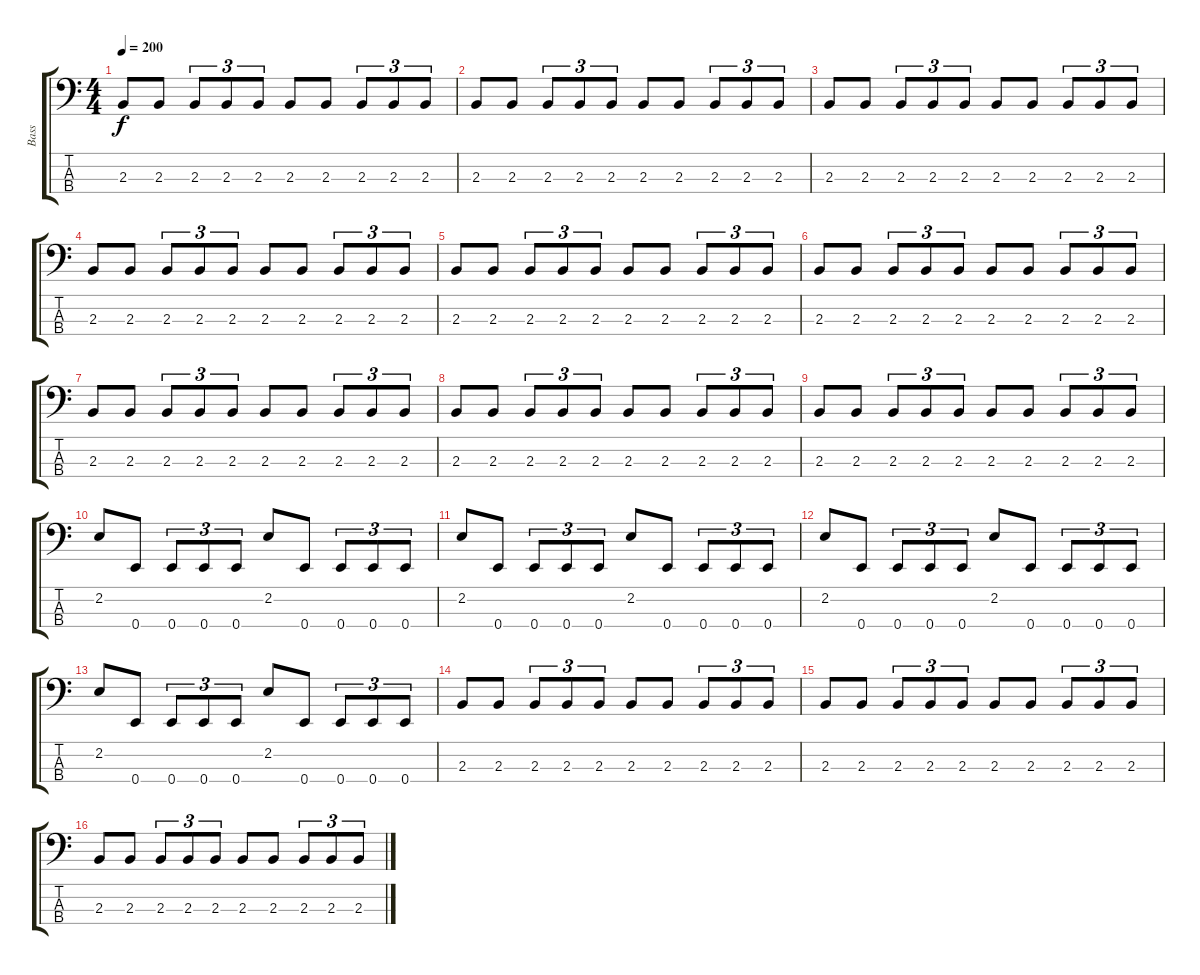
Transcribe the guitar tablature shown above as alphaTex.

\track ("Bass" "Bass") {instrument electricbassfinger}
\staff {score tabs}
\tuning (G2 D2 A1 E1) {hide}
\ts (4 4)
\tempo 200
\clef f4
\ks c
2.3.8{dy f} 2.3.8 2.3.8{tu (3 2)} 2.3.8{tu (3 2)} 2.3.8{tu (3 2)} 2.3.8 2.3.8 2.3.8{tu (3 2)} 2.3.8{tu (3 2)} 2.3.8{tu (3 2)} |
2.3.8 2.3.8 2.3.8{tu (3 2)} 2.3.8{tu (3 2)} 2.3.8{tu (3 2)} 2.3.8 2.3.8 2.3.8{tu (3 2)} 2.3.8{tu (3 2)} 2.3.8{tu (3 2)} |
2.3.8 2.3.8 2.3.8{tu (3 2)} 2.3.8{tu (3 2)} 2.3.8{tu (3 2)} 2.3.8 2.3.8 2.3.8{tu (3 2)} 2.3.8{tu (3 2)} 2.3.8{tu (3 2)} |
2.3.8 2.3.8 2.3.8{tu (3 2)} 2.3.8{tu (3 2)} 2.3.8{tu (3 2)} 2.3.8 2.3.8 2.3.8{tu (3 2)} 2.3.8{tu (3 2)} 2.3.8{tu (3 2)} |
2.3.8 2.3.8 2.3.8{tu (3 2)} 2.3.8{tu (3 2)} 2.3.8{tu (3 2)} 2.3.8 2.3.8 2.3.8{tu (3 2)} 2.3.8{tu (3 2)} 2.3.8{tu (3 2)} |
2.3.8 2.3.8 2.3.8{tu (3 2)} 2.3.8{tu (3 2)} 2.3.8{tu (3 2)} 2.3.8 2.3.8 2.3.8{tu (3 2)} 2.3.8{tu (3 2)} 2.3.8{tu (3 2)} |
2.3.8 2.3.8 2.3.8{tu (3 2)} 2.3.8{tu (3 2)} 2.3.8{tu (3 2)} 2.3.8 2.3.8 2.3.8{tu (3 2)} 2.3.8{tu (3 2)} 2.3.8{tu (3 2)} |
2.3.8 2.3.8 2.3.8{tu (3 2)} 2.3.8{tu (3 2)} 2.3.8{tu (3 2)} 2.3.8 2.3.8 2.3.8{tu (3 2)} 2.3.8{tu (3 2)} 2.3.8{tu (3 2)} |
2.3.8 2.3.8 2.3.8{tu (3 2)} 2.3.8{tu (3 2)} 2.3.8{tu (3 2)} 2.3.8 2.3.8 2.3.8{tu (3 2)} 2.3.8{tu (3 2)} 2.3.8{tu (3 2)} |
2.2.8 0.4.8 0.4.8{tu (3 2)} 0.4.8{tu (3 2)} 0.4.8{tu (3 2)} 2.2.8 0.4.8 0.4.8{tu (3 2)} 0.4.8{tu (3 2)} 0.4.8{tu (3 2)} |
2.2.8 0.4.8 0.4.8{tu (3 2)} 0.4.8{tu (3 2)} 0.4.8{tu (3 2)} 2.2.8 0.4.8 0.4.8{tu (3 2)} 0.4.8{tu (3 2)} 0.4.8{tu (3 2)} |
2.2.8 0.4.8 0.4.8{tu (3 2)} 0.4.8{tu (3 2)} 0.4.8{tu (3 2)} 2.2.8 0.4.8 0.4.8{tu (3 2)} 0.4.8{tu (3 2)} 0.4.8{tu (3 2)} |
2.2.8 0.4.8 0.4.8{tu (3 2)} 0.4.8{tu (3 2)} 0.4.8{tu (3 2)} 2.2.8 0.4.8 0.4.8{tu (3 2)} 0.4.8{tu (3 2)} 0.4.8{tu (3 2)} |
2.3.8 2.3.8 2.3.8{tu (3 2)} 2.3.8{tu (3 2)} 2.3.8{tu (3 2)} 2.3.8 2.3.8 2.3.8{tu (3 2)} 2.3.8{tu (3 2)} 2.3.8{tu (3 2)} |
2.3.8 2.3.8 2.3.8{tu (3 2)} 2.3.8{tu (3 2)} 2.3.8{tu (3 2)} 2.3.8 2.3.8 2.3.8{tu (3 2)} 2.3.8{tu (3 2)} 2.3.8{tu (3 2)} |
2.3.8 2.3.8 2.3.8{tu (3 2)} 2.3.8{tu (3 2)} 2.3.8{tu (3 2)} 2.3.8 2.3.8 2.3.8{tu (3 2)} 2.3.8{tu (3 2)} 2.3.8{tu (3 2)}
